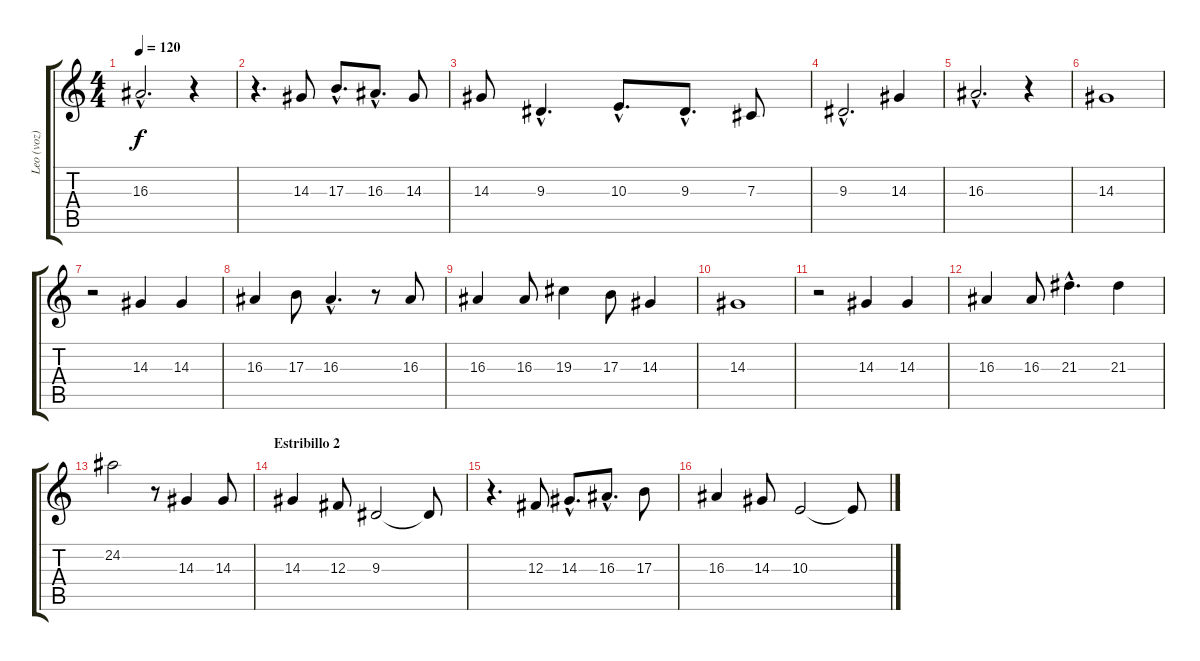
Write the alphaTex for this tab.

\track ("Leo (voz)" "Leo (voz)") {instrument oboe}
\staff {score tabs}
\tuning (Eb4 Bb3 Gb3 Db3 Ab2 Eb2) {hide}
\ts (4 4)
\tempo 120
\clef g2
\ks c
16.3{hac}.2{d dy f} r.4 |
r.4{d} 14.3.8 17.3{hac}.8{d} 16.3{hac}.8{d} 14.3.8 |
14.3.8 9.3{hac}.4{d} 10.3{hac}.8{d} 9.3{hac}.8{d} 7.3.8 |
9.3{hac}.2{d} 14.3.4 |
16.3{hac}.2{d} r.4 |
14.3.1 |
r.2 14.3.4 14.3.4 |
16.3.4 17.3.8 16.3{hac}.4{d} r.8 16.3.8 |
16.3.4 16.3.8 19.3.4 17.3.8 14.3.4 |
14.3.1 |
r.2 14.3.4 14.3.4 |
16.3.4 16.3.8 21.3{hac}.4{d} 21.3.4 |
24.2.2 r.8 14.3.4 14.3.8 |
\section ("" "Estribillo 2")
14.3.4 12.3.8 9.3.2 9.3{t}.8 |
r.4{d} 12.3.8 14.3{hac}.8{d} 16.3{hac}.8{d} 17.3.8 |
16.3.4 14.3.8 10.3.2 10.3{t}.8
